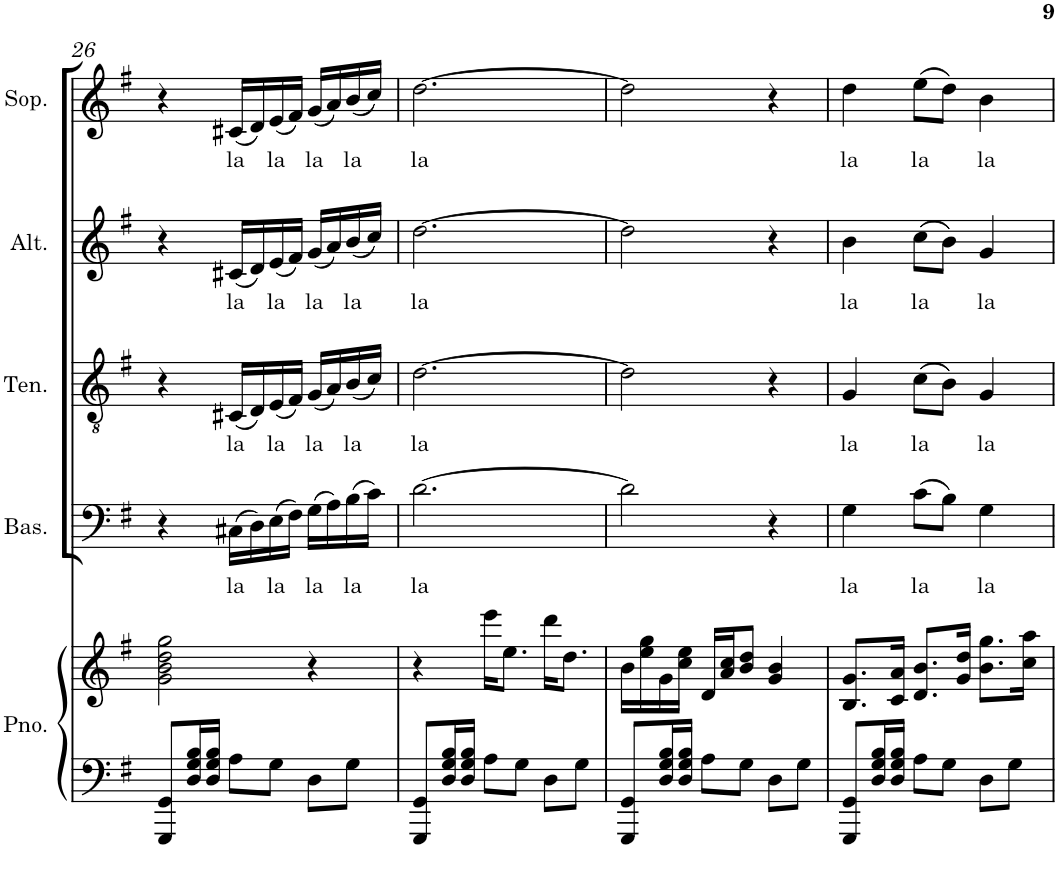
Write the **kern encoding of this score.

**kern	**kern	**kern	**text	**kern	**text	**kern	**text	**kern	**text
*part5	*part5	*part4	*part4	*part3	*part3	*part2	*part2	*part1	*part1
*staff6	*staff5	*staff4	*staff4	*staff3	*staff3	*staff2	*staff2	*staff1	*staff1
*I"Piano	*	*I"Bass	*	*I"Tenor	*	*I"Alto	*	*I"Soprano	*
*I'Pno.	*	*I'Bas.	*	*I'Ten.	*	*I'Alt.	*	*I'Sop.	*
!!LO:PB:g=z
*clefF4	*clefG2	*clefF4	*	*clefGv2	*	*clefG2	*	*clefG2	*
*k[f#]	*k[f#]	*k[f#]	*	*k[f#]	*	*k[f#]	*	*k[f#]	*
*G:	*G:	*G:	*	*G:	*	*G:	*	*G:	*
*M3/4	*M3/4	*M3/4	*	*M3/4	*	*M3/4	*	*M3/4	*
=26	=26	=26	=26	=26	=26	=26	=26	=26	=26
8GGG/ 8GG/L	2g\ 2b\ 2dd\ 2gg\	4r	.	4r	.	4r	.	4r	.
16D/ 16G/ 16B/L	.	.	.	.	.	.	.	.	.
16D/ 16G/ 16B/JJ	.	.	.	.	.	.	.	.	.
!	!	!	!LO:LY:b	!	!LO:LY:b	!	!LO:LY:b	!	!LO:LY:b
8A\L	.	(16C#X\LL	la	(16C#X/LL	la	(16c#X/LL	la	(16c#X/LL	la
.	.	16D\)	.	16D/)	.	16d/)	.	16d/)	.
!	!	!	!LO:LY:b	!	!LO:LY:b	!	!LO:LY:b	!	!LO:LY:b
8G\J	.	(16E\	la	(16E/	la	(16e/	la	(16e/	la
.	.	16F#\JJ)	.	16F#/JJ)	.	16f#/JJ)	.	16f#/JJ)	.
!	!	!	!LO:LY:b	!	!LO:LY:b	!	!LO:LY:b	!	!LO:LY:b
8D\L	4r	(16G\LL	la	(16G/LL	la	(16g/LL	la	(16g/LL	la
.	.	16A\)	.	16A/)	.	16a/)	.	16a/)	.
!	!	!	!LO:LY:b	!	!LO:LY:b	!	!LO:LY:b	!	!LO:LY:b
8G\J	.	(16B\	la	(16B/	la	(16b/	la	(16b/	la
.	.	16c\JJ)	.	16c/JJ)	.	16cc/JJ)	.	16cc/JJ)	.
=27	=27	=27	=27	=27	=27	=27	=27	=27	=27
!	!	!	!LO:LY:b	!	!LO:LY:b	!	!LO:LY:b	!	!LO:LY:b
8GGG/ 8GG/L	4r	[2.d\	la	[2.d\	la	[2.dd\	la	[2.dd\	la
16D/ 16G/ 16B/L	.	.	.	.	.	.	.	.	.
16D/ 16G/ 16B/JJ	.	.	.	.	.	.	.	.	.
8A\L	16eee\KL	.	.	.	.	.	.	.	.
.	8.ee\J	.	.	.	.	.	.	.	.
8G\J	.	.	.	.	.	.	.	.	.
8D\L	16ddd\KL	.	.	.	.	.	.	.	.
.	8.dd\J	.	.	.	.	.	.	.	.
8G\J	.	.	.	.	.	.	.	.	.
=28	=28	=28	=28	=28	=28	=28	=28	=28	=28
8GGG/ 8GG/L	16b\LL	2d\]	.	2d\]	.	2dd\]	.	2dd\]	.
.	16ee\ 16gg\	.	.	.	.	.	.	.	.
16D/ 16G/ 16B/L	16g\	.	.	.	.	.	.	.	.
16D/ 16G/ 16B/JJ	16cc\ 16ee\JJ	.	.	.	.	.	.	.	.
8A\L	16d/LL	.	.	.	.	.	.	.	.
.	16a/ 16cc/J	.	.	.	.	.	.	.	.
8G\J	8b/ 8dd/J	.	.	.	.	.	.	.	.
8D\L	4g/ 4b/	4r	.	4r	.	4r	.	4r	.
8G\J	.	.	.	.	.	.	.	.	.
=29	=29	=29	=29	=29	=29	=29	=29	=29	=29
!	!	!	!LO:LY:b	!	!LO:LY:b	!	!LO:LY:b	!	!LO:LY:b
8GGG/ 8GG/L	8.B/ 8.g/L	4G\	la	4G/	la	4b\	la	4dd\	la
16D/ 16G/ 16B/L	.	.	.	.	.	.	.	.	.
16D/ 16G/ 16B/JJ	16c/ 16a/Jk	.	.	.	.	.	.	.	.
!	!	!	!LO:LY:b	!	!LO:LY:b	!	!LO:LY:b	!	!LO:LY:b
8A\L	8.d/ 8.b/L	(8c\L	la	(8c\L	la	(8cc\L	la	(8ee\L	la
8G\J	.	8B\J)	.	8B\J)	.	8b\J)	.	8dd\J)	.
.	16g/ 16dd/Jk	.	.	.	.	.	.	.	.
!	!	!	!LO:LY:b	!	!LO:LY:b	!	!LO:LY:b	!	!LO:LY:b
8D\L	8.b\ 8.gg\L	4G\	la	4G/	la	4g/	la	4b\	la
8G\J	.	.	.	.	.	.	.	.	.
.	16cc\ 16aa\Jk	.	.	.	.	.	.	.	.
=	=	=	=	=	=	=	=	=	=
*-	*-	*-	*-	*-	*-	*-	*-	*-	*-
